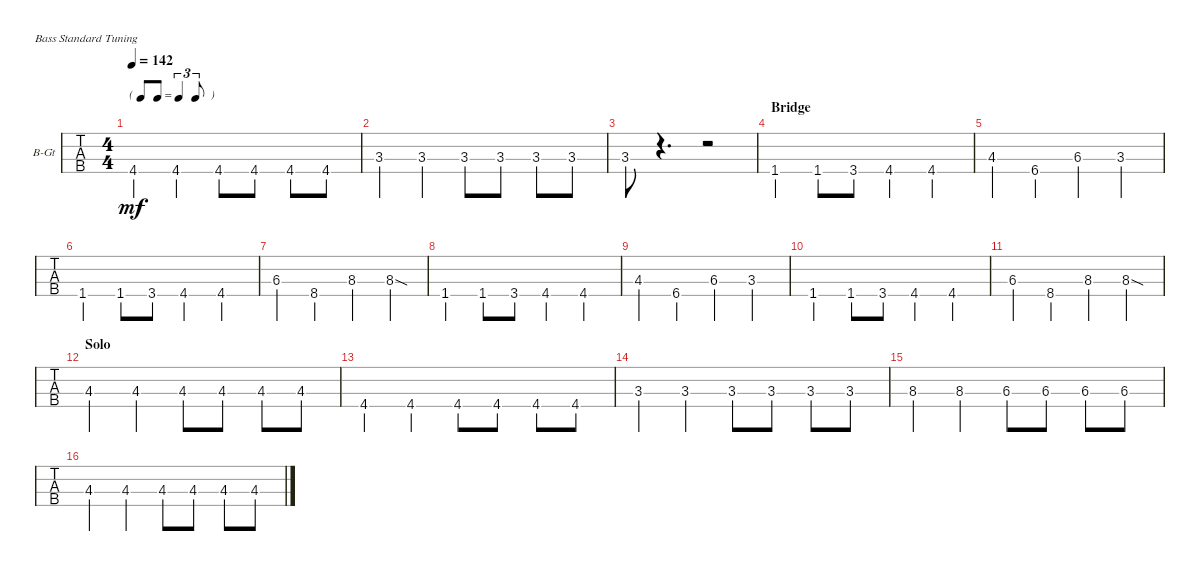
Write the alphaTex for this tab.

\defaultSystemsLayout 4
\bracketExtendMode groupsimilarinstruments
\firstSystemTrackNameOrientation horizontal
\otherSystemsTrackNameOrientation horizontal
\track ("Bass Guitar (Mike Dirnt)" "B-Gt") {instrument electricbassfinger}
\staff {tabs}
\tuning (G2 D2 A1 E1)
\ts (4 4)
\tf triplet8th
\tempo 142
\clef f4
\scale
0.333333
\ks c
4.4.4{dy mf} 4.4.4 4.4.8 4.4.8 4.4.8 4.4.8 |
\scale
0.333333 3.3.4 3.3.4 3.3.8 3.3.8 3.3.8 3.3.8 |
\scale
0.333333 3.3.8{beam invert} r.4{d beam invert} r.2 |
\section ("" "Bridge")
\scale
0.333333 1.4.4 1.4.8 3.4.8 4.4.4 4.4.4 |
\scale
0.333333 4.3.4 6.4.4 6.3.4 3.3.4{beam invert} |
\scale
0.333333 1.4.4 1.4.8 3.4.8 4.4.4 4.4.4 |
\scale
0.333333 6.3.4{beam invert} 8.4.4 8.3.4{beam invert} 8.3{sod}.4{beam invert} |
\scale
0.333333 1.4.4 1.4.8 3.4.8 4.4.4 4.4.4 |
\scale
0.333333 4.3.4 6.4.4 6.3.4 3.3.4{beam invert} |
\scale
0.333333 1.4.4 1.4.8 3.4.8 4.4.4 4.4.4 |
\scale
0.333333 6.3.4{beam invert} 8.4.4 8.3.4{beam invert} 8.3{sod}.4{beam invert} |
\section ("" "Solo")
\scale
0.333333 4.3.4 4.3.4 4.3.8 4.3.8 4.3.8 4.3.8 |
\scale
0.333333 4.4.4 4.4.4 4.4.8 4.4.8 4.4.8 4.4.8 |
\scale
0.333333 3.3.4 3.3.4 3.3.8 3.3.8 3.3.8 3.3.8 |
\scale
0.333333 8.3.4 8.3.4 6.3.8 6.3.8 6.3.8 6.3.8 |
\scale
0.333333 4.3.4 4.3.4 4.3.8 4.3.8 4.3.8 4.3.8
